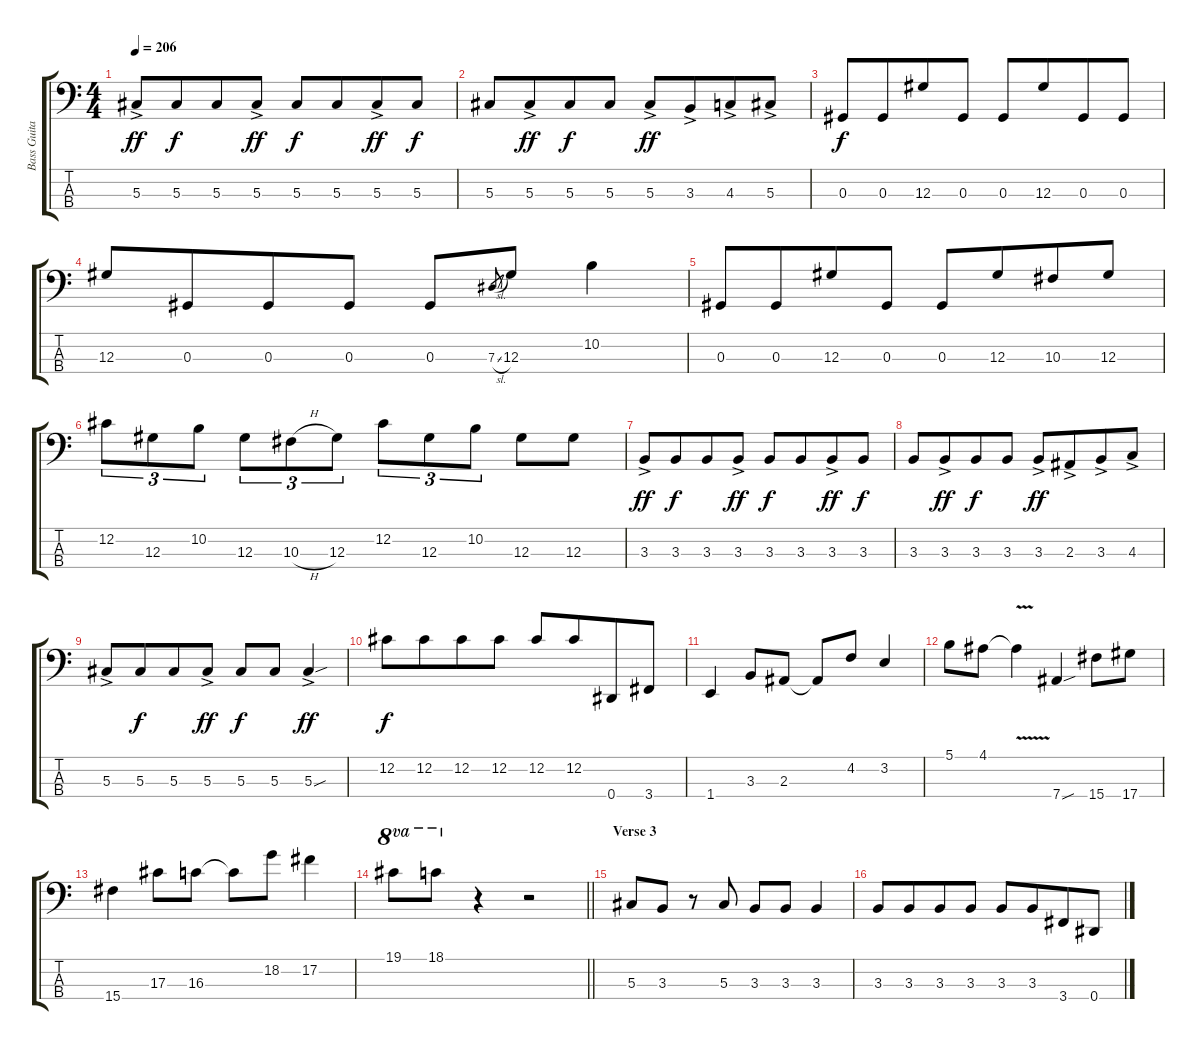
\track ("Bass Guitar" "Bass Guita") {instrument electricbassfinger}
\staff {score tabs}
\tuning (Gb2 Db2 Ab1 Eb1) {hide}
\ts (4 4)
\tempo 206
\clef f4
\ks c
5.3{ac}.8{dy ff beam Up} 5.3.8{dy f beam Up beam merge} 5.3.8{beam Up} 5.3{ac}.8{dy ff beam Up} 5.3.8{dy f beam Up} 5.3.8{beam Up beam merge} 5.3{ac}.8{dy ff beam Up} 5.3.8{dy f beam Up} |
5.3.8{beam Up} 5.3{ac}.8{dy ff beam Up beam merge} 5.3.8{dy f beam Up} 5.3.8{beam Up} 5.3{ac}.8{dy ff beam Up} 3.3{ac}.8{beam Up beam merge} 4.3{ac}.8{beam Up} 5.3{ac}.8{beam Up} |
0.3.8{dy f beam Up} 0.3.8{beam Up beam merge} 12.3.8{beam Up} 0.3.8{beam Up} 0.3.8{beam Up} 12.3.8{beam Up beam merge} 0.3.8{beam Up} 0.3.8{beam Up} |
12.3.8{beam Up} 0.3.8{beam Up beam merge} 0.3.8{beam Up} 0.3.8{beam Up} 0.3.8{beam Up} 7.3{sl}.8{gr} 12.3.8{beam Up} 10.2.4 |
0.3.8{beam Up} 0.3.8{beam Up beam merge} 12.3.8{beam Up} 0.3.8{beam Up} 0.3.8{beam Up} 12.3.8{beam Up beam merge} 10.3.8{beam Up} 12.3.8{beam Up} |
12.2.8{tu (3 2)} 12.3.8{tu (3 2)} 10.2.8{tu (3 2)} 12.3.8{tu (3 2)} 10.3{h}.8{tu (3 2)} 12.3.8{tu (3 2)} 12.2.8{tu (3 2)} 12.3.8{tu (3 2)} 10.2.8{tu (3 2)} 12.3.8 12.3.8 |
3.3{ac}.8{dy ff} 3.3.8{dy f beam merge} 3.3.8 3.3{ac}.8{dy ff} 3.3.8{dy f} 3.3.8{beam merge} 3.3{ac}.8{dy ff} 3.3.8{dy f} |
3.3.8 3.3{ac}.8{dy ff beam merge} 3.3.8{dy f} 3.3.8 3.3{ac}.8{dy ff} 2.3{ac}.8{beam merge} 3.3{ac}.8 4.3{ac}.8 |
5.3{ac}.8{beam Up} 5.3.8{dy f beam Up beam merge} 5.3.8{beam Up} 5.3{ac}.8{dy ff beam Up} 5.3.8{dy f beam Up} 5.3.8{beam Up} 5.3{sou ac}.4{dy ff beam Up} |
12.2.8{dy f} 12.2.8{beam merge} 12.2.8 12.2.8 12.2.8 12.2.8{beam merge} 0.4.8 3.4.8 |
1.4.4 3.3.8 2.3.8 2.3{t}.8{beam Up} 4.2.8{beam Up} 3.2.4{beam Up} |
5.1.8 4.1.8 4.1{v t}.4 7.4{sou}.4 15.4.8 17.4.8 |
15.4.4 17.3.8 16.3.8 16.3{t}.8 18.2.8 17.2.4 |
\barLineRight lightlight
19.1.8{ot 8va} 18.1.8{ot 8va} r.4 r.2 |
\section ("" "Verse 3")
5.3.8 3.3.8 r.8 5.3.8 3.3.8 3.3.8 3.3.4 |
3.3.8 3.3.8{beam merge} 3.3.8 3.3.8 3.3.8 3.3.8{beam merge} 3.4.8 0.4.8
